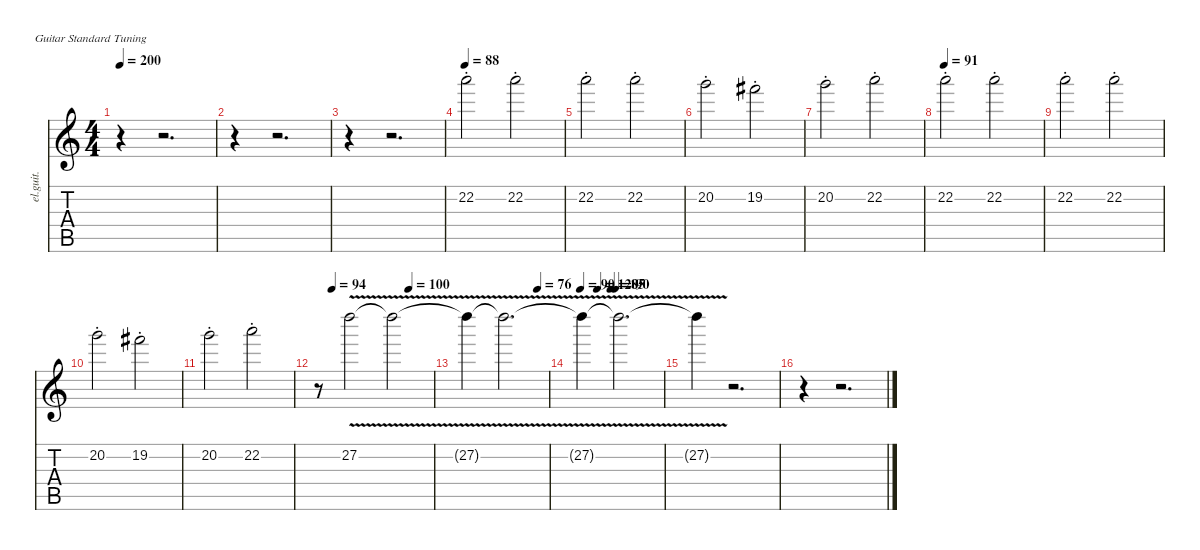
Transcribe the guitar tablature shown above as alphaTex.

\defaultSystemsLayout 4
\hideDynamics
\bracketExtendMode nobrackets
\track ("The clean guitar" "el.guit.") {instrument electricguitarclean}
\staff {score tabs}
\tuning (E4 B3 G3 D3 A2 E2)
\ts (4 4)
\tempo 200
\clef g2
\ks c
r.4{dy f} r.2{d} |
r.4 r.2{d} |
r.4 r.2{d} |
\tempo 88
22.2{st}.2{instrument orchestralharp} 22.2{st}.2 |
22.2{st}.2 22.2{st}.2 |
20.2{st}.2 19.2{st acc #}.2 |
20.2{st}.2 22.2{st}.2 |
\tempo 91
22.2{st}.2 22.2{st}.2 |
22.2{st}.2 22.2{st}.2 |
20.2{st}.2 19.2{st acc #}.2 |
20.2{st}.2 22.2{st}.2 |
\tempo (94 0.125)
\tempo (100 0.791667)
r.8 27.2{v}.2 27.2{v t}.2 |
\tempo (76 0.875)
27.2{v t}.4 27.2{v t}.2{d} |
\tempo 90
\tempo (120 0.205479)
\tempo (85 0.369863)
\tempo (90 0.424658)
27.2{v t}.4 27.2{v t}.2{d} |
27.2{v t}.4 r.2{d} |
r.4 r.2{d}
